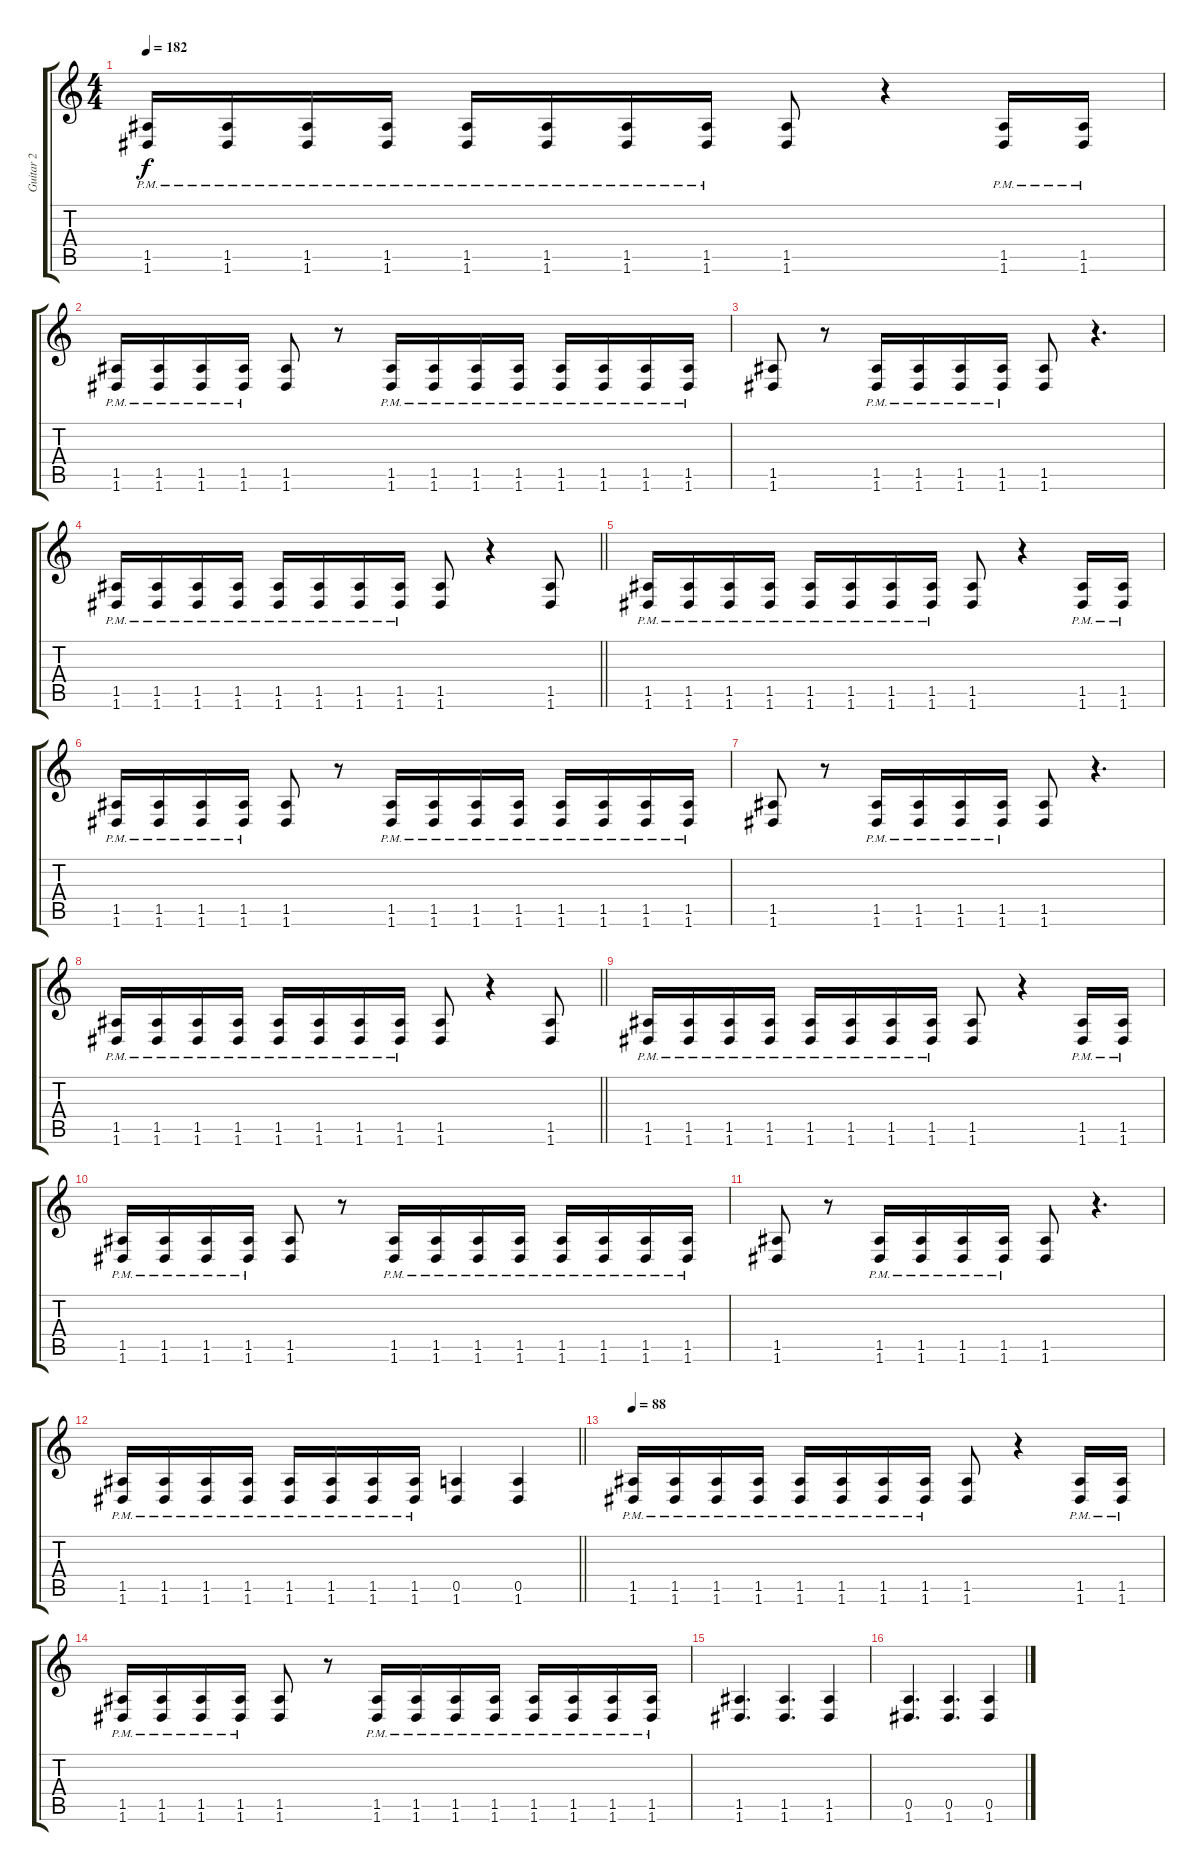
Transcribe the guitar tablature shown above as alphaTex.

\track ("Guitar 2" "Guitar 2") {instrument distortionguitar}
\staff {score tabs}
\tuning (E4 B3 G3 D3 A2 D2) {hide}
\ts (4 4)
\section ("" "")
\tempo 182
\clef g2
\ks c
(1.5{pm} 1.6{pm}).16{dy f} (1.5{pm} 1.6{pm}).16 (1.5{pm} 1.6{pm}).16 (1.5{pm} 1.6{pm}).16 (1.5{pm} 1.6{pm}).16 (1.5{pm} 1.6{pm}).16 (1.5{pm} 1.6{pm}).16 (1.5{pm} 1.6{pm}).16 (1.5 1.6).8 r.4 (1.5{pm} 1.6{pm}).16 (1.5{pm} 1.6{pm}).16 |
(1.5{pm} 1.6{pm}).16 (1.5{pm} 1.6{pm}).16 (1.5{pm} 1.6{pm}).16 (1.5{pm} 1.6{pm}).16 (1.5 1.6).8 r.8 (1.5{pm} 1.6{pm}).16 (1.5{pm} 1.6{pm}).16 (1.5{pm} 1.6{pm}).16 (1.5{pm} 1.6{pm}).16 (1.5{pm} 1.6{pm}).16 (1.5{pm} 1.6{pm}).16 (1.5{pm} 1.6{pm}).16 (1.5{pm} 1.6{pm}).16 |
(1.5 1.6).8 r.8 (1.5{pm} 1.6{pm}).16 (1.5{pm} 1.6{pm}).16 (1.5{pm} 1.6{pm}).16 (1.5{pm} 1.6{pm}).16 (1.5 1.6).8 r.4{d} |
\barLineRight lightlight
(1.5{pm} 1.6{pm}).16 (1.5{pm} 1.6{pm}).16 (1.5{pm} 1.6{pm}).16 (1.5{pm} 1.6{pm}).16 (1.5{pm} 1.6{pm}).16 (1.5{pm} 1.6{pm}).16 (1.5{pm} 1.6{pm}).16 (1.5{pm} 1.6{pm}).16 (1.5 1.6).8 r.4 (1.5 1.6).8 |
(1.5{pm} 1.6{pm}).16 (1.5{pm} 1.6{pm}).16 (1.5{pm} 1.6{pm}).16 (1.5{pm} 1.6{pm}).16 (1.5{pm} 1.6{pm}).16 (1.5{pm} 1.6{pm}).16 (1.5{pm} 1.6{pm}).16 (1.5{pm} 1.6{pm}).16 (1.5 1.6).8 r.4 (1.5{pm} 1.6{pm}).16 (1.5{pm} 1.6{pm}).16 |
(1.5{pm} 1.6{pm}).16 (1.5{pm} 1.6{pm}).16 (1.5{pm} 1.6{pm}).16 (1.5{pm} 1.6{pm}).16 (1.5 1.6).8 r.8 (1.5{pm} 1.6{pm}).16 (1.5{pm} 1.6{pm}).16 (1.5{pm} 1.6{pm}).16 (1.5{pm} 1.6{pm}).16 (1.5{pm} 1.6{pm}).16 (1.5{pm} 1.6{pm}).16 (1.5{pm} 1.6{pm}).16 (1.5{pm} 1.6{pm}).16 |
(1.5 1.6).8 r.8 (1.5{pm} 1.6{pm}).16 (1.5{pm} 1.6{pm}).16 (1.5{pm} 1.6{pm}).16 (1.5{pm} 1.6{pm}).16 (1.5 1.6).8 r.4{d} |
\barLineRight lightlight
(1.5{pm} 1.6{pm}).16 (1.5{pm} 1.6{pm}).16 (1.5{pm} 1.6{pm}).16 (1.5{pm} 1.6{pm}).16 (1.5{pm} 1.6{pm}).16 (1.5{pm} 1.6{pm}).16 (1.5{pm} 1.6{pm}).16 (1.5{pm} 1.6{pm}).16 (1.5 1.6).8 r.4 (1.5 1.6).8 |
(1.5{pm} 1.6{pm}).16 (1.5{pm} 1.6{pm}).16 (1.5{pm} 1.6{pm}).16 (1.5{pm} 1.6{pm}).16 (1.5{pm} 1.6{pm}).16 (1.5{pm} 1.6{pm}).16 (1.5{pm} 1.6{pm}).16 (1.5{pm} 1.6{pm}).16 (1.5 1.6).8 r.4 (1.5{pm} 1.6{pm}).16 (1.5{pm} 1.6{pm}).16 |
(1.5{pm} 1.6{pm}).16 (1.5{pm} 1.6{pm}).16 (1.5{pm} 1.6{pm}).16 (1.5{pm} 1.6{pm}).16 (1.5 1.6).8 r.8 (1.5{pm} 1.6{pm}).16 (1.5{pm} 1.6{pm}).16 (1.5{pm} 1.6{pm}).16 (1.5{pm} 1.6{pm}).16 (1.5{pm} 1.6{pm}).16 (1.5{pm} 1.6{pm}).16 (1.5{pm} 1.6{pm}).16 (1.5{pm} 1.6{pm}).16 |
(1.5 1.6).8 r.8 (1.5{pm} 1.6{pm}).16 (1.5{pm} 1.6{pm}).16 (1.5{pm} 1.6{pm}).16 (1.5{pm} 1.6{pm}).16 (1.5 1.6).8 r.4{d} |
\barLineRight lightlight
(1.5{pm} 1.6{pm}).16 (1.5{pm} 1.6{pm}).16 (1.5{pm} 1.6{pm}).16 (1.5{pm} 1.6{pm}).16 (1.5{pm} 1.6{pm}).16 (1.5{pm} 1.6{pm}).16 (1.5{pm} 1.6{pm}).16 (1.5{pm} 1.6{pm}).16 (0.5 1.6).4 (0.5 1.6).4 |
\tempo 88
(1.5{pm} 1.6{pm}).16 (1.5{pm} 1.6{pm}).16 (1.5{pm} 1.6{pm}).16 (1.5{pm} 1.6{pm}).16 (1.5{pm} 1.6{pm}).16 (1.5{pm} 1.6{pm}).16 (1.5{pm} 1.6{pm}).16 (1.5{pm} 1.6{pm}).16 (1.5 1.6).8 r.4 (1.5{pm} 1.6{pm}).16 (1.5{pm} 1.6{pm}).16 |
(1.5{pm} 1.6{pm}).16 (1.5{pm} 1.6{pm}).16 (1.5{pm} 1.6{pm}).16 (1.5{pm} 1.6{pm}).16 (1.5 1.6).8 r.8 (1.5{pm} 1.6{pm}).16 (1.5{pm} 1.6{pm}).16 (1.5{pm} 1.6{pm}).16 (1.5{pm} 1.6{pm}).16 (1.5{pm} 1.6{pm}).16 (1.5{pm} 1.6{pm}).16 (1.5{pm} 1.6{pm}).16 (1.5{pm} 1.6{pm}).16 |
(1.5 1.6).4{d} (1.5 1.6).4{d} (1.5 1.6).4 |
(0.5 1.6).4{d} (0.5 1.6).4{d} (0.5 1.6).4
